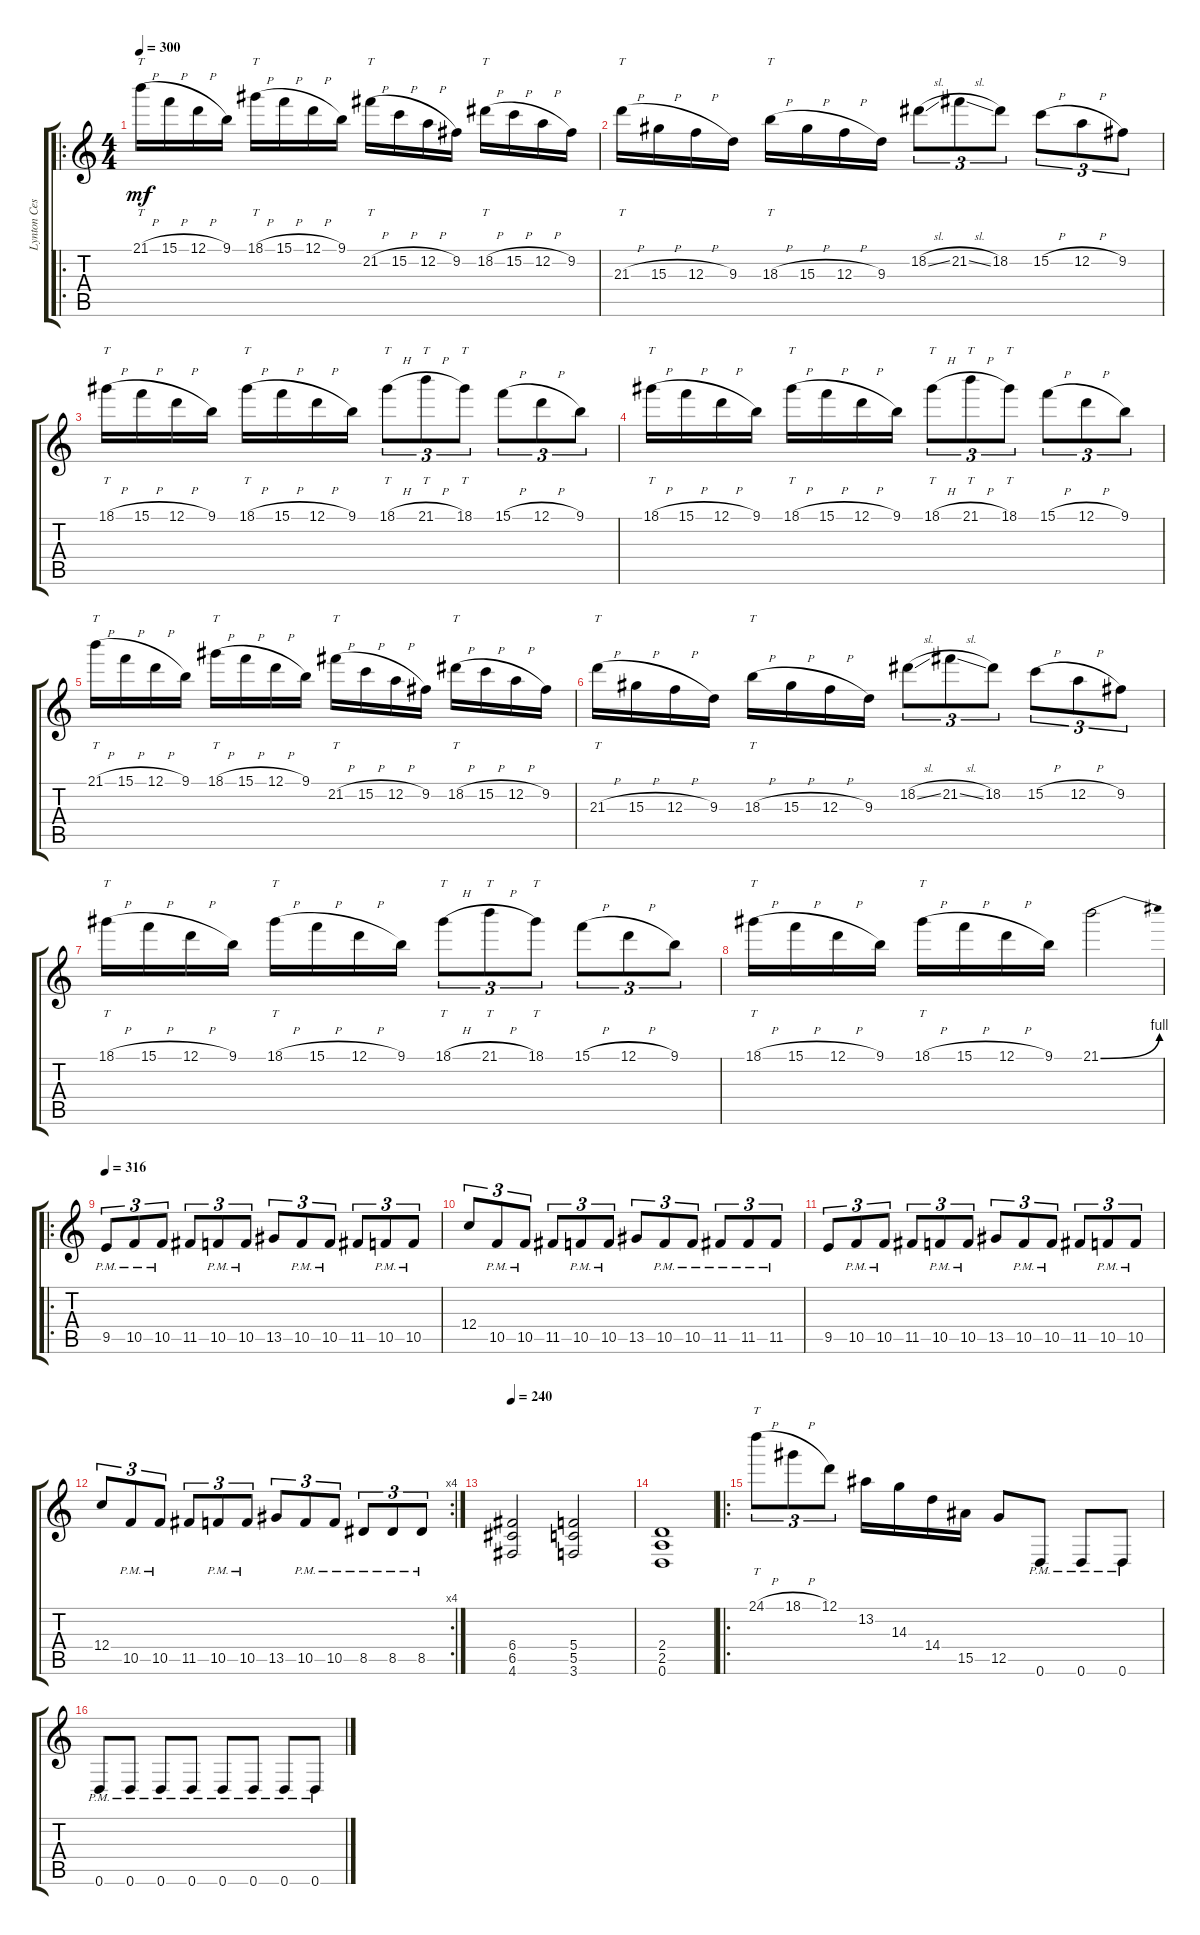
\track ("Lynton Cessford" "Lynton Ces") {instrument distortionguitar}
\staff {score tabs}
\tuning (D4 A3 F3 C3 G2 D2) {hide}
\ro
\ts (4 4)
\tempo 300
\clef g2
\ks c
21.1{h}.16{tt dy mf instrument distortionguitar} 15.1{h}.16 12.1{h}.16 9.1.16 18.1{h}.16{tt} 15.1{h}.16 12.1{h}.16 9.1.16 21.2{h}.16{tt} 15.2{h}.16 12.2{h}.16 9.2.16 18.2{h}.16{tt} 15.2{h}.16 12.2{h}.16 9.2.16 |
21.3{h}.16{tt} 15.3{h}.16 12.3{h}.16 9.3.16 18.3{h}.16{tt} 15.3{h}.16 12.3{h}.16 9.3.16 18.2{sl}.8{tu (3 2)} 21.2{sl}.8{tu (3 2)} 18.2.8{tu (3 2)} 15.2{h}.8{tu (3 2)} 12.2{h}.8{tu (3 2)} 9.2.8{tu (3 2)} |
18.1{h}.16{tt} 15.1{h}.16 12.1{h}.16 9.1.16 18.1{h}.16{tt} 15.1{h}.16 12.1{h}.16 9.1.16 18.1{h}.8{tt tu (3 2)} 21.1{h}.8{tt tu (3 2)} 18.1.8{tt tu (3 2)} 15.1{h}.8{tu (3 2)} 12.1{h}.8{tu (3 2)} 9.1.8{tu (3 2)} |
18.1{h}.16{tt} 15.1{h}.16 12.1{h}.16 9.1.16 18.1{h}.16{tt} 15.1{h}.16 12.1{h}.16 9.1.16 18.1{h}.8{tt tu (3 2)} 21.1{h}.8{tt tu (3 2)} 18.1.8{tt tu (3 2)} 15.1{h}.8{tu (3 2)} 12.1{h}.8{tu (3 2)} 9.1.8{tu (3 2)} |
21.1{h}.16{tt} 15.1{h}.16 12.1{h}.16 9.1.16 18.1{h}.16{tt} 15.1{h}.16 12.1{h}.16 9.1.16 21.2{h}.16{tt} 15.2{h}.16 12.2{h}.16 9.2.16 18.2{h}.16{tt} 15.2{h}.16 12.2{h}.16 9.2.16 |
21.3{h}.16{tt} 15.3{h}.16 12.3{h}.16 9.3.16 18.3{h}.16{tt} 15.3{h}.16 12.3{h}.16 9.3.16 18.2{sl}.8{tu (3 2)} 21.2{sl}.8{tu (3 2)} 18.2.8{tu (3 2)} 15.2{h}.8{tu (3 2)} 12.2{h}.8{tu (3 2)} 9.2.8{tu (3 2)} |
18.1{h}.16{tt} 15.1{h}.16 12.1{h}.16 9.1.16 18.1{h}.16{tt} 15.1{h}.16 12.1{h}.16 9.1.16 18.1{h}.8{tt tu (3 2)} 21.1{h}.8{tt tu (3 2)} 18.1.8{tt tu (3 2)} 15.1{h}.8{tu (3 2)} 12.1{h}.8{tu (3 2)} 9.1.8{tu (3 2)} |
18.1{h}.16{tt} 15.1{h}.16 12.1{h}.16 9.1.16 18.1{h}.16{tt} 15.1{h}.16 12.1{h}.16 9.1.16 21.1{be (bend 0 0 60 4)}.2 |
\ro
\tempo 316
9.5{pm}.8{tu (3 2)} 10.5{pm}.8{tu (3 2)} 10.5{pm}.8{tu (3 2)} 11.5.8{tu (3 2)} 10.5{pm}.8{tu (3 2)} 10.5{pm}.8{tu (3 2)} 13.5.8{tu (3 2)} 10.5{pm}.8{tu (3 2)} 10.5{pm}.8{tu (3 2)} 11.5.8{tu (3 2)} 10.5{pm}.8{tu (3 2)} 10.5{pm}.8{tu (3 2)} |
12.4.8{tu (3 2)} 10.5{pm}.8{tu (3 2)} 10.5{pm}.8{tu (3 2)} 11.5.8{tu (3 2)} 10.5{pm}.8{tu (3 2)} 10.5{pm}.8{tu (3 2)} 13.5.8{tu (3 2)} 10.5{pm}.8{tu (3 2)} 10.5{pm}.8{tu (3 2)} 11.5{pm}.8{tu (3 2)} 11.5{pm}.8{tu (3 2)} 11.5{pm}.8{tu (3 2)} |
9.5.8{tu (3 2)} 10.5{pm}.8{tu (3 2)} 10.5{pm}.8{tu (3 2)} 11.5.8{tu (3 2)} 10.5{pm}.8{tu (3 2)} 10.5{pm}.8{tu (3 2)} 13.5.8{tu (3 2)} 10.5{pm}.8{tu (3 2)} 10.5{pm}.8{tu (3 2)} 11.5.8{tu (3 2)} 10.5{pm}.8{tu (3 2)} 10.5{pm}.8{tu (3 2)} |
\rc 4
12.4.8{tu (3 2)} 10.5{pm}.8{tu (3 2)} 10.5{pm}.8{tu (3 2)} 11.5.8{tu (3 2)} 10.5{pm}.8{tu (3 2)} 10.5{pm}.8{tu (3 2)} 13.5.8{tu (3 2)} 10.5{pm}.8{tu (3 2)} 10.5{pm}.8{tu (3 2)} 8.5{pm}.8{tu (3 2)} 8.5{pm}.8{tu (3 2)} 8.5{pm}.8{tu (3 2)} |
\tempo 240
(6.4 6.5 4.6).2 (5.4 5.5 3.6).2 |
(2.4 2.5 0.6).1 |
\ro
24.1{h}.8{tt tu (3 2)} 18.1{h}.8{tu (3 2)} 12.1.8{tu (3 2)} 13.2.16 14.3.16 14.4.16 15.5.16 12.5.8 0.6{pm}.8 0.6{pm}.8 0.6{pm}.8 |
0.6{pm}.8 0.6{pm}.8 0.6{pm}.8 0.6{pm}.8 0.6{pm}.8 0.6{pm}.8 0.6{pm}.8 0.6{pm}.8
